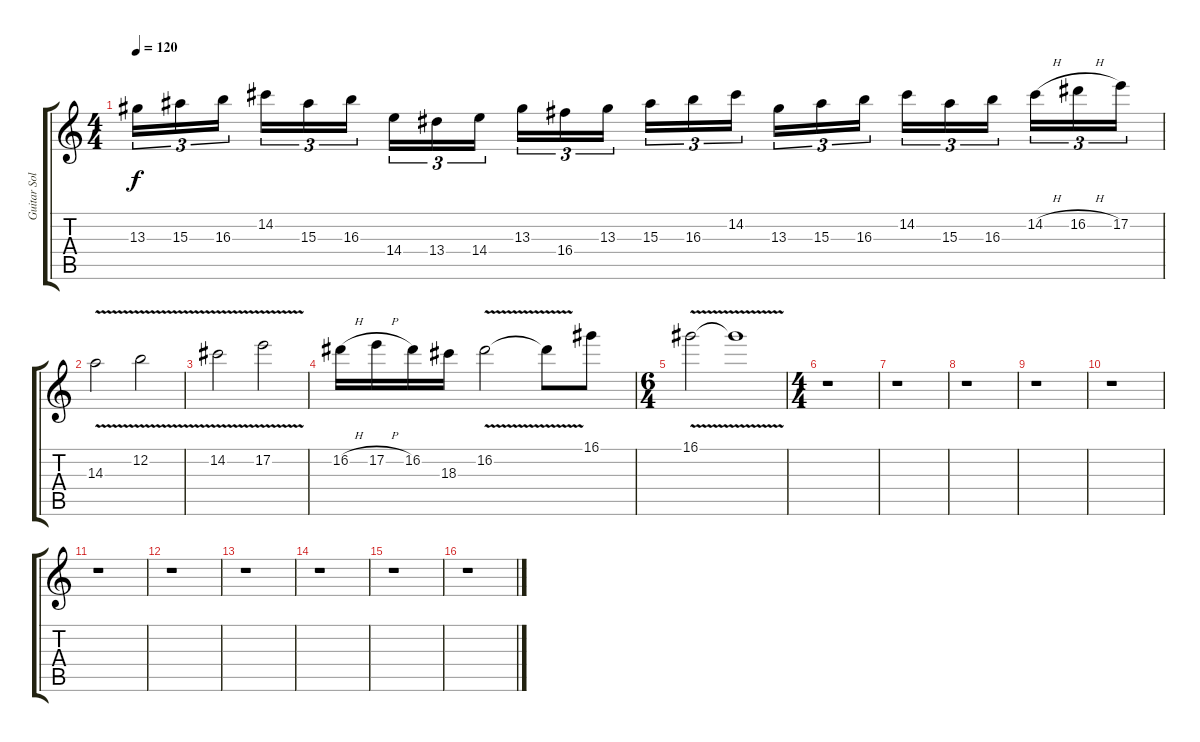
\track ("Guitar Solos" "Guitar Sol") {instrument distortionguitar}
\staff {score tabs}
\tuning (E4 B3 G3 D3 A2 E2) {hide}
\ts (4 4)
\tempo 120
\clef g2
\ks c
13.3.16{tu (3 2) dy f} 15.3.16{tu (3 2)} 16.3.16{tu (3 2)} 14.2.16{tu (3 2)} 15.3.16{tu (3 2)} 16.3.16{tu (3 2)} 14.4.16{tu (3 2)} 13.4.16{tu (3 2)} 14.4.16{tu (3 2)} 13.3.16{tu (3 2)} 16.4.16{tu (3 2)} 13.3.16{tu (3 2)} 15.3.16{tu (3 2)} 16.3.16{tu (3 2)} 14.2.16{tu (3 2)} 13.3.16{tu (3 2)} 15.3.16{tu (3 2)} 16.3.16{tu (3 2)} 14.2.16{tu (3 2)} 15.3.16{tu (3 2)} 16.3.16{tu (3 2)} 14.2{h}.16{tu (3 2)} 16.2{h}.16{tu (3 2)} 17.2.16{tu (3 2)} |
14.3{v}.2 12.2{v}.2 |
14.2{v}.2 17.2{v}.2 |
16.2{h}.16 17.2{h}.16 16.2.16 18.3.16 16.2{v}.2 16.2{t}.8 16.1.8 |
\ts (6 4)
16.1{v}.2 16.1{t}.1 |
\ts (4 4)
r.1 |
r.1 |
r.1 |
r.1 |
r.1 |
r.1 |
r.1 |
r.1 |
r.1 |
r.1 |
r.1
